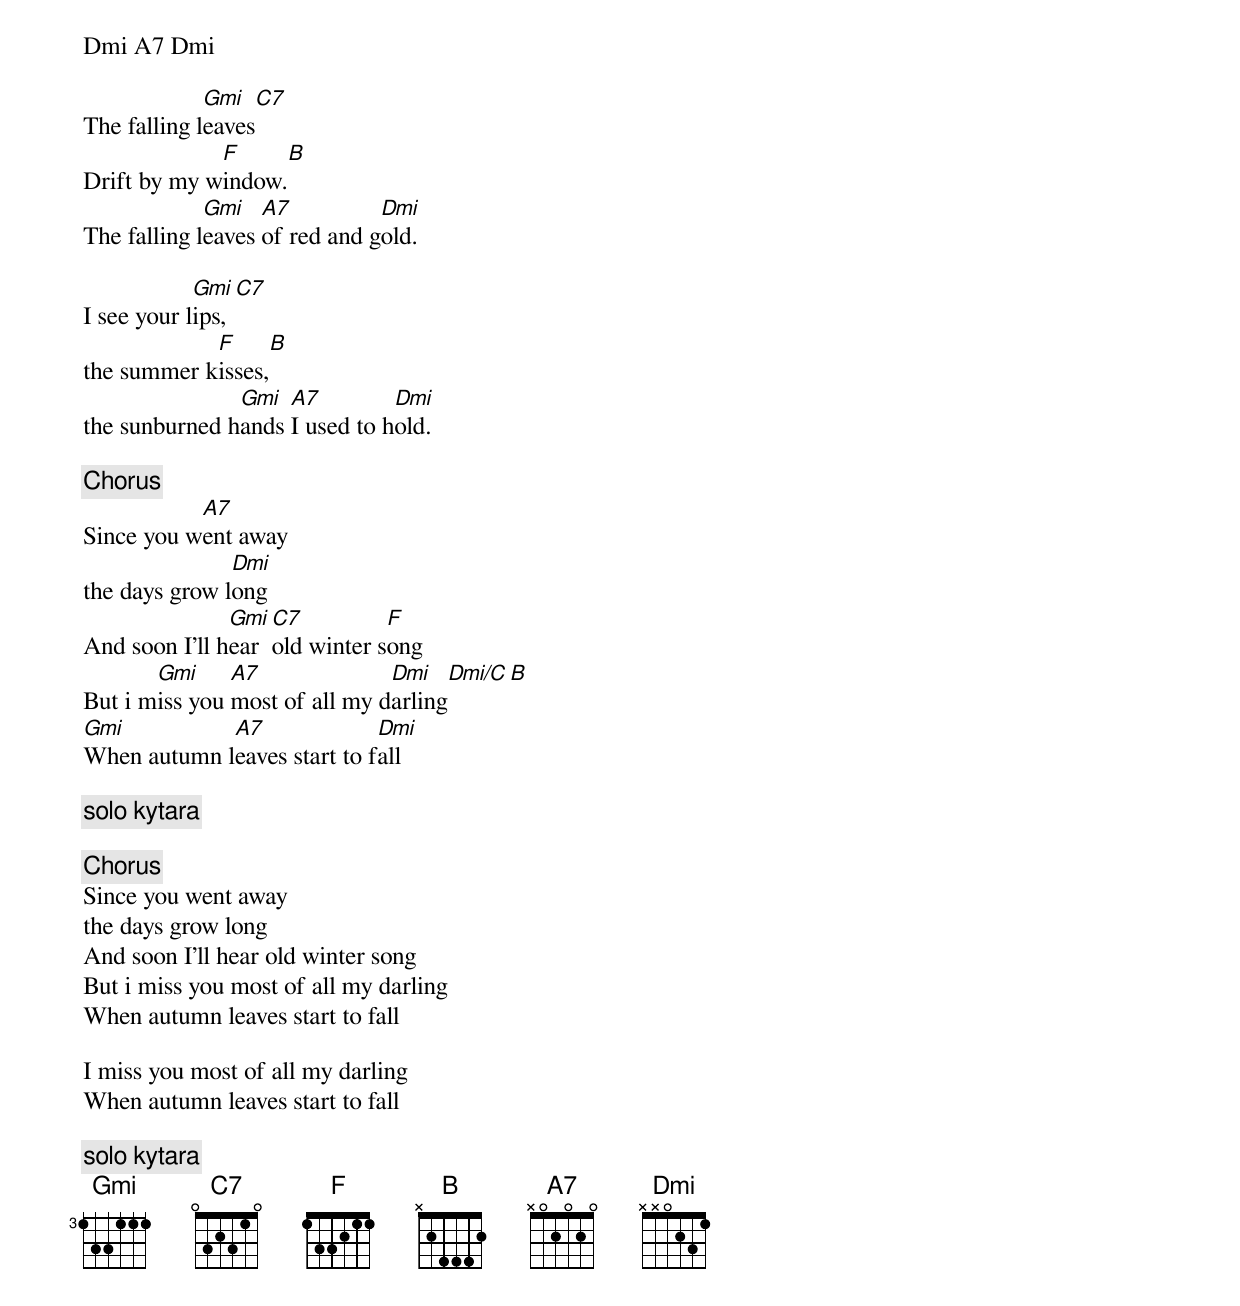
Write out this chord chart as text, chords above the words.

Dmi A7 Dmi

             Gmi    C7
The falling leaves
             F      B
Drift by my window.
             Gmi   A7          Dmi
The falling leaves of red and gold.

            Gmi  C7
I see your lips,
            F     B
the summer kisses,
               Gmi  A7         Dmi
the sunburned hands I used to hold.

[Chorus]
           A7
Since you went away
               Dmi
the days grow long
               Gmi C7          F
And soon I'll hear old winter song
       Gmi     A7              Dmi    Dmi/C B
But i miss you most of all my darling
Gmi          A7              Dmi
When autumn leaves start to fall

[solo kytara]

[Chorus]
Since you went away
the days grow long
And soon I'll hear old winter song
But i miss you most of all my darling
When autumn leaves start to fall

I miss you most of all my darling
When autumn leaves start to fall

[solo kytara]
